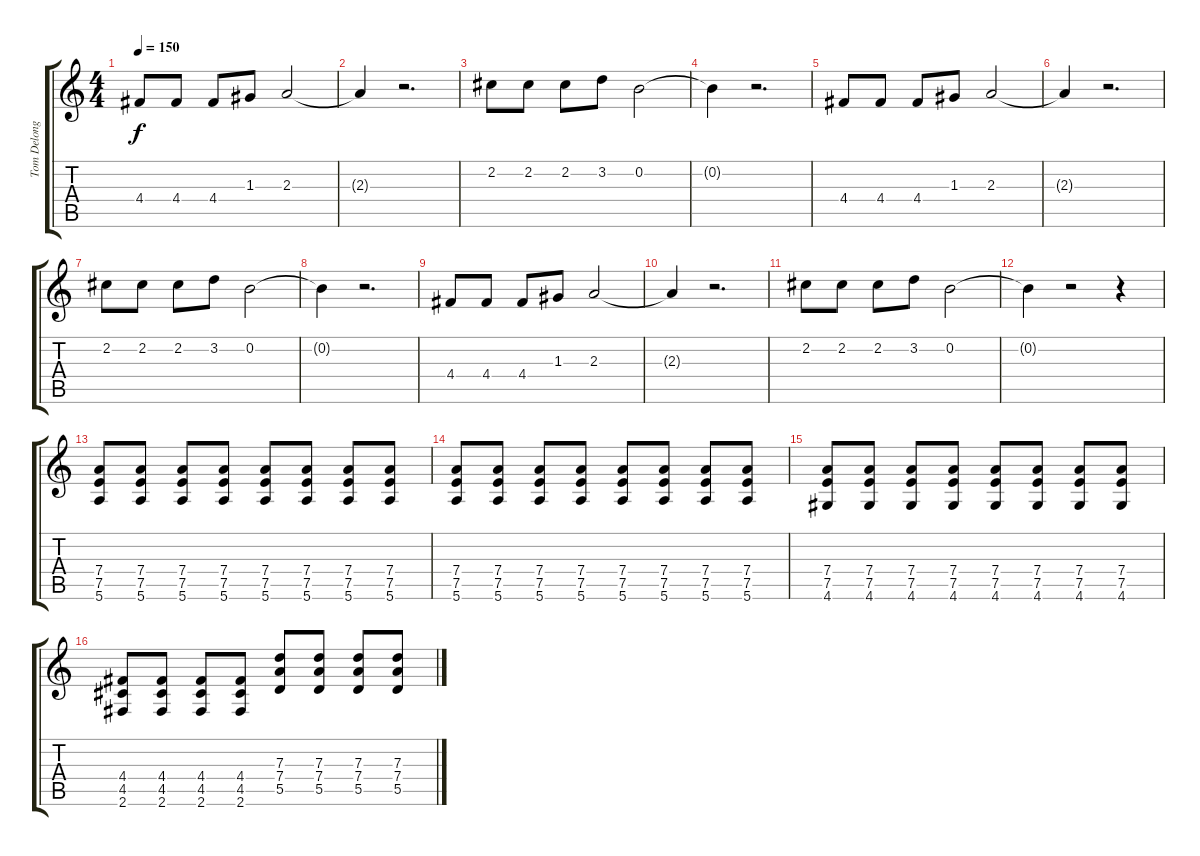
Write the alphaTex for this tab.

\track ("Tom Delonge" "Tom Delong") {instrument overdrivenguitar}
\staff {score tabs}
\tuning (E4 B3 G3 D3 A2 E2) {hide}
\ts (4 4)
\tempo 150
\clef g2
\ks c
4.4.8{dy f instrument electricguitarclean} 4.4.8 4.4.8 1.3.8 2.3.2 |
2.3{t}.4 r.2{d} |
2.2.8{instrument electricguitarclean} 2.2.8 2.2.8 3.2.8 0.2.2 |
0.2{t}.4 r.2{d} |
4.4.8{instrument electricguitarclean} 4.4.8 4.4.8 1.3.8 2.3.2 |
2.3{t}.4 r.2{d} |
2.2.8{instrument electricguitarclean} 2.2.8 2.2.8 3.2.8 0.2.2 |
0.2{t}.4 r.2{d} |
4.4.8{instrument electricguitarclean} 4.4.8 4.4.8 1.3.8 2.3.2 |
2.3{t}.4 r.2{d} |
2.2.8{instrument electricguitarclean} 2.2.8 2.2.8 3.2.8 0.2.2 |
0.2{t}.4 r.2 r.4 |
(7.4 7.5 5.6).8{instrument overdrivenguitar} (7.4 7.5 5.6).8 (7.4 7.5 5.6).8 (7.4 7.5 5.6).8 (7.4 7.5 5.6).8 (7.4 7.5 5.6).8 (7.4 7.5 5.6).8 (7.4 7.5 5.6).8 |
(7.4 7.5 5.6).8 (7.4 7.5 5.6).8 (7.4 7.5 5.6).8 (7.4 7.5 5.6).8 (7.4 7.5 5.6).8 (7.4 7.5 5.6).8 (7.4 7.5 5.6).8 (7.4 7.5 5.6).8 |
(7.4 7.5 4.6).8 (7.4 7.5 4.6).8 (7.4 7.5 4.6).8 (7.4 7.5 4.6).8 (7.4 7.5 4.6).8 (7.4 7.5 4.6).8 (7.4 7.5 4.6).8 (7.4 7.5 4.6).8 |
(4.4 4.5 2.6).8 (4.4 4.5 2.6).8 (4.4 4.5 2.6).8 (4.4 4.5 2.6).8 (7.3 7.4 5.5).8 (7.3 7.4 5.5).8 (7.3 7.4 5.5).8 (7.3 7.4 5.5).8
